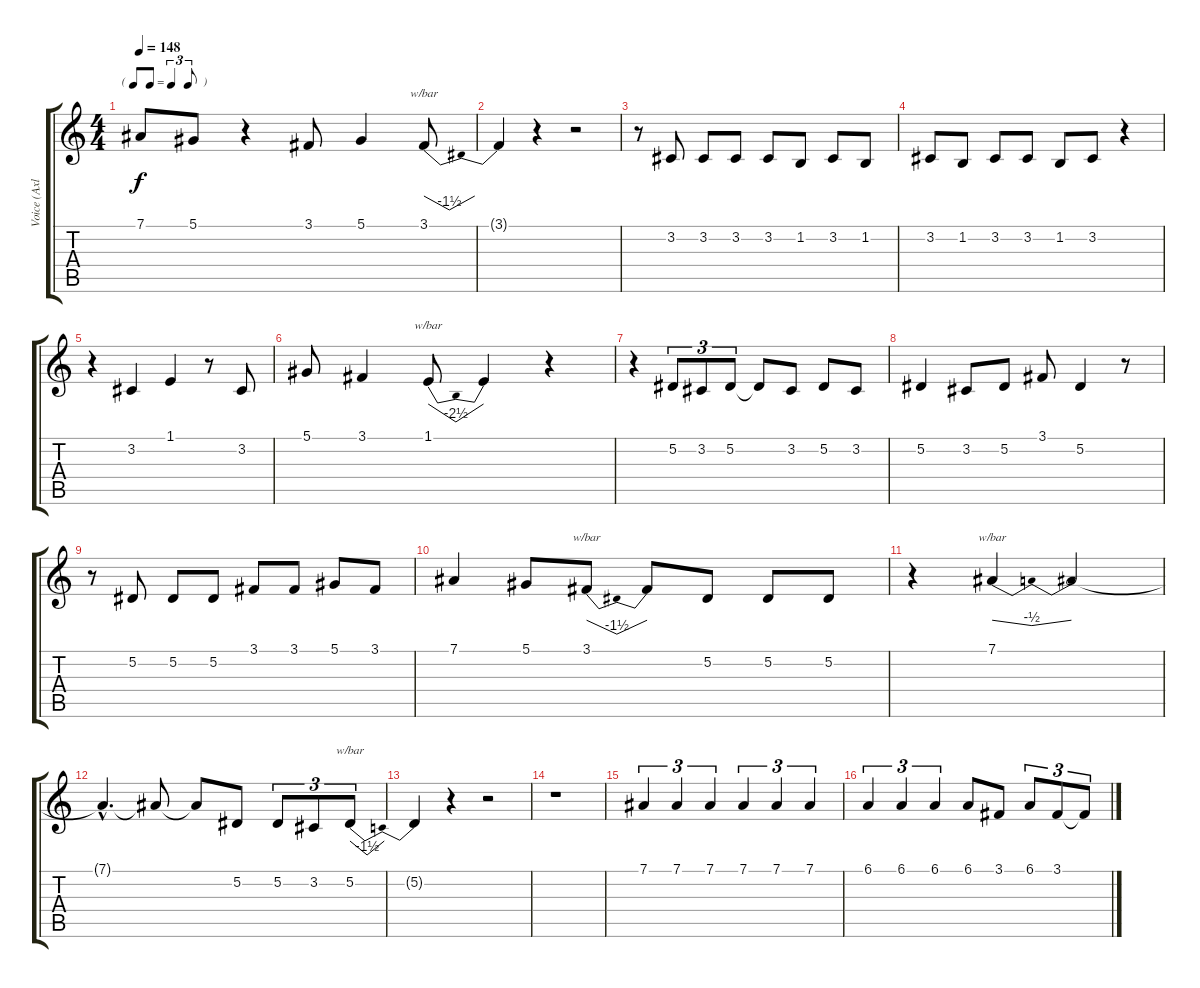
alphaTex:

\track ("Voice (Axl)" "Voice (Axl") {instrument lead2sawtooth}
\staff {score tabs}
\tuning (Eb4 Bb3 Gb3 Db3 Ab2 Eb2) {hide}
\ts (4 4)
\tf triplet8th
\tempo 148
\clef g2
\ks c
7.1.8{dy f} 5.1.8 r.4 3.1.8 5.1.4 3.1.8{tbe (dip default 0 0 30 -6 60 0)} |
3.1{t}.4 r.4 r.2 |
r.8 3.2.8 3.2.8 3.2.8 3.2.8 1.2.8 3.2.8 1.2.8 |
3.2.8 1.2.8 3.2.8 3.2.8 1.2.8 3.2.8 r.4 |
r.4 3.2.4 1.1.4 r.8 3.2.8 |
5.1.8 3.1.4 1.1.8{tbe (dip default 0 0 30 -10 60 0)} 1.1{t}.4 r.4 |
r.4 5.2.8{tu (3 2)} 3.2.8{tu (3 2)} 5.2.8{tu (3 2)} 5.2{t}.8 3.2.8 5.2.8 3.2.8 |
5.2.4 3.2.8 5.2.8 3.1.8 5.2.4 r.8 |
r.8 5.2.8 5.2.8 5.2.8 3.1.8 3.1.8 5.1.8 3.1.8 |
7.1.4 5.1.8 3.1.8{tbe (dip default 0 0 30 -6 60 0)} 3.1{t}.8 5.2.8 5.2.8 5.2.8 |
r.4 7.1.4{tbe (dip default 0 0 30 -2 60 0)} 7.1{t}.2 |
7.1{hac t}.4{d} 7.1{t}.8 7.1{t}.8 5.2.8 5.2.8{tu (3 2)} 3.2.8{tu (3 2)} 5.2.8{tu (3 2) tbe (dip default 0 0 30 -6 60 0)} |
5.2{t}.4 r.4 r.2 |
r.1 |
7.1.4{tu (3 2)} 7.1.4{tu (3 2)} 7.1.4{tu (3 2)} 7.1.4{tu (3 2)} 7.1.4{tu (3 2)} 7.1.4{tu (3 2)} |
6.1.4{tu (3 2)} 6.1.4{tu (3 2)} 6.1.4{tu (3 2)} 6.1.8 3.1.8 6.1.8{tu (3 2)} 3.1.8{tu (3 2)} 3.1{t}.8{tu (3 2)}
